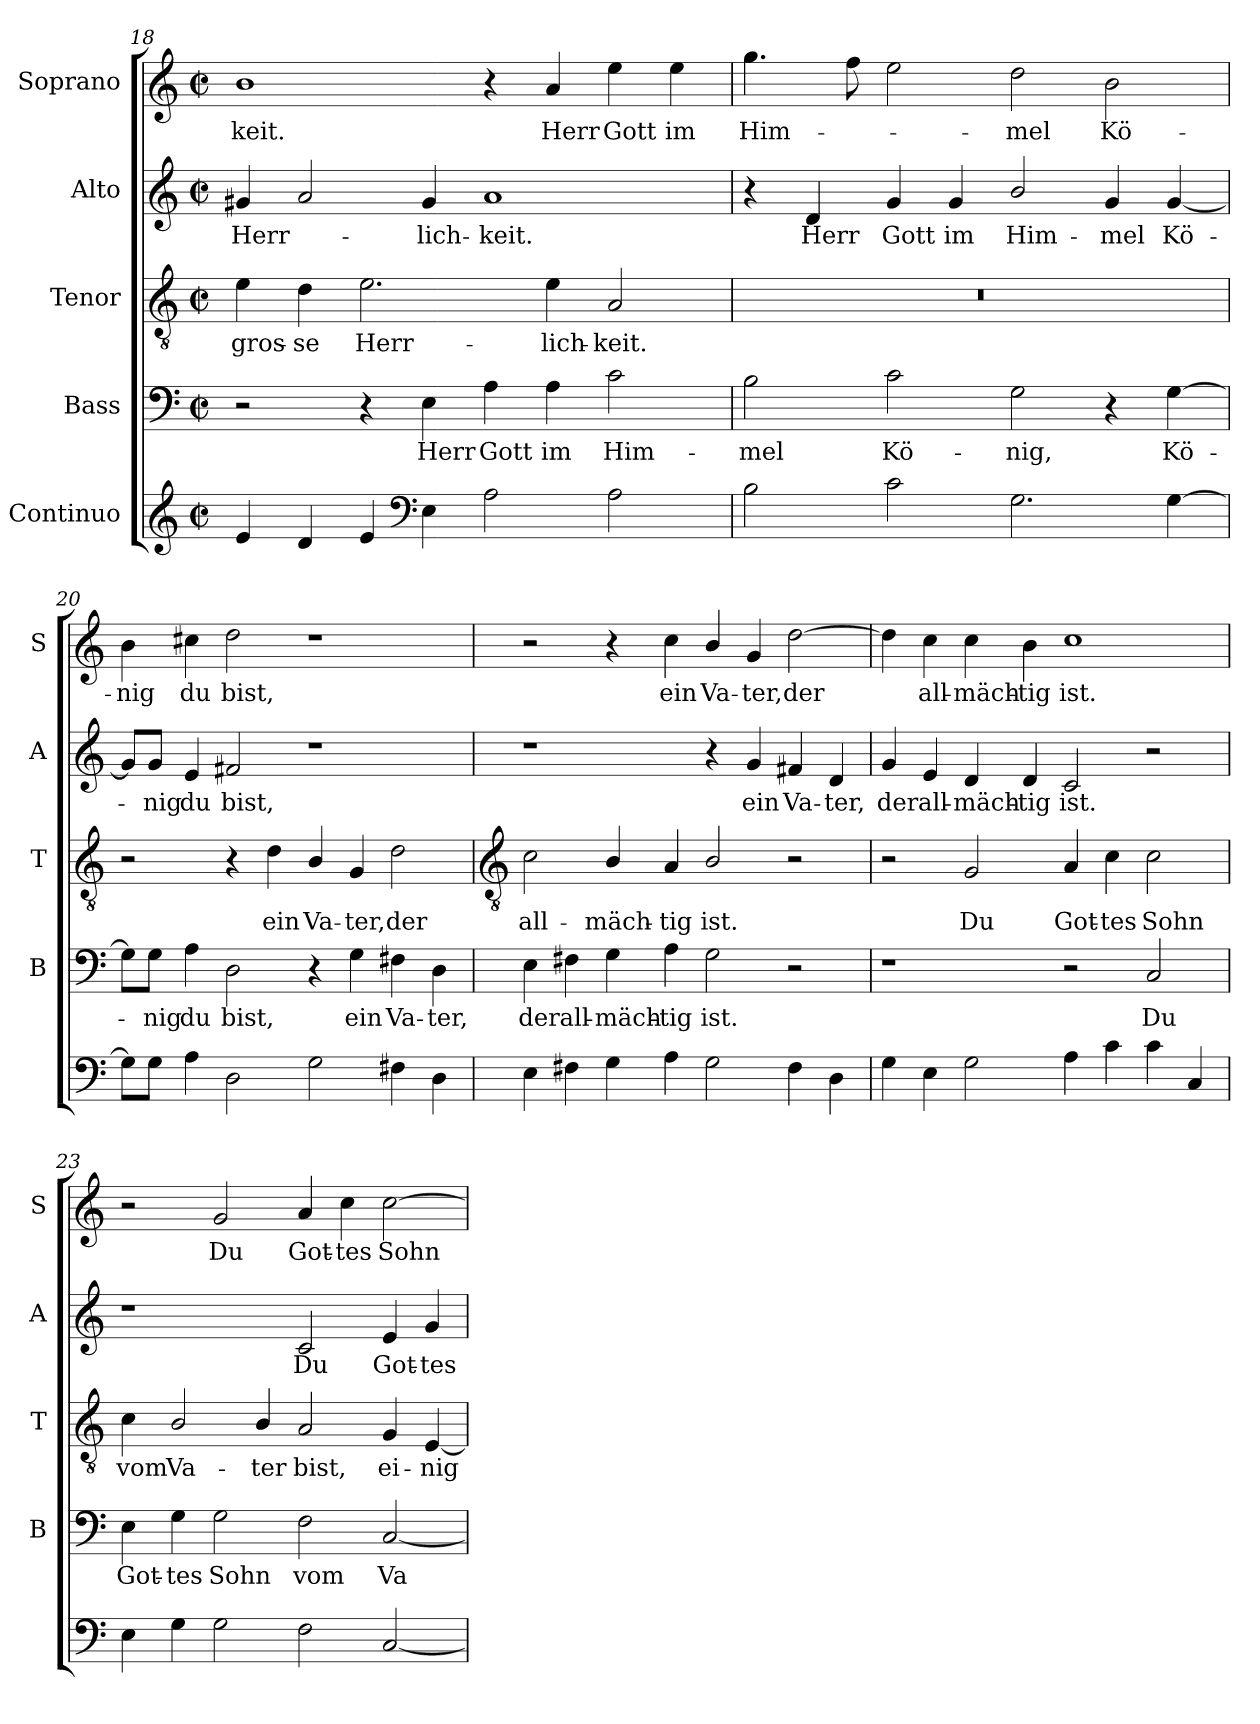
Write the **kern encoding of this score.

**kern	**kern	**text	**kern	**text	**kern	**text	**kern	**text
*part5	*part4	*part4	*part3	*part3	*part2	*part2	*part1	*part1
*staff5	*staff4	*staff4	*staff3	*staff3	*staff2	*staff2	*staff1	*staff1
*I"Continuo	*I"Bass	*	*I"Tenor	*	*I"Alto	*	*I"Soprano	*
*	*I'B	*	*I'T	*	*I'A	*	*I'S	*
!!LO:LB:g=z
*clefG2	*clefF4	*	*clefGv2	*	*clefG2	*	*clefG2	*
*k[]	*k[]	*	*k[]	*	*k[]	*	*k[]	*
*C:	*C:	*	*C:	*	*C:	*	*C:	*
*M4/2	*M4/2	*	*M4/2	*	*M4/2	*	*M4/2	*
*met(c|)	*met(c|)	*	*met(c|)	*	*met(c|)	*	*met(c|)	*
=18	=18	=18	=18	=18	=18	=18	=18	=18
!	!	!	!	!LO:LY:b	!	!LO:LY:b	!	!LO:LY:b
4e	2r	.	4e	gros-	4g#X	Herr-	1b	-keit.
!	!	!	!	!LO:LY:b	!	!	!	!
4d	.	.	4d	-se	2a	.	.	.
!	!	!	!	!LO:LY:b	!	!	!	!
4e	4r	.	2.e	Herr-	.	.	.	.
*clefF4	*	*	*	*	*	*	*	*
!	!	!LO:LY:b	!	!	!	!LO:LY:b	!	!
4E	4E	Herr	.	.	4g#	-lich-	.	.
!	!	!LO:LY:b	!	!	!	!LO:LY:b	!	!
2A	4A	Gott	.	.	1a	-keit.	4r	.
!	!	!LO:LY:b	!	!LO:LY:b	!	!	!	!LO:LY:b
.	4A	im	4e	-lich-	.	.	4a	Herr
!	!	!LO:LY:b	!	!LO:LY:b	!	!	!	!LO:LY:b
2A	2c	Him-	2A	-keit.	.	.	4ee	Gott
!	!	!	!	!	!	!	!	!LO:LY:b
.	.	.	.	.	.	.	4ee	im
=19	=19	=19	=19	=19	=19	=19	=19	=19
!	!	!LO:LY:b	!	!	!	!	!	!LO:LY:b
2B	2B	-mel	0r	.	4r	.	4.gg	Him-
!	!	!	!	!	!	!LO:LY:b	!	!
.	.	.	.	.	4d	Herr	.	.
.	.	.	.	.	.	.	8ff	.
!	!	!LO:LY:b	!	!	!	!LO:LY:b	!	!
2c	2c	Kö-	.	.	4g	Gott	2ee	.
!	!	!	!	!	!	!LO:LY:b	!	!
.	.	.	.	.	4g	im	.	.
!	!	!LO:LY:b	!	!	!	!LO:LY:b	!	!LO:LY:b
2.G	2G	-nig,	.	.	2b/	Him-	2dd	mel
!	!	!	!	!	!	!LO:LY:b	!	!LO:LY:b
.	4r	.	.	.	4g	-mel	2b	Kö-
!	!	!LO:LY:b	!	!	!	!LO:LY:b	!	!
[4G	[4G	Kö-	.	.	[4g	Kö-	.	.
=20	=20	=20	=20	=20	=20	=20	=20	=20
!	!	!	!	!	!	!	!	!LO:LY:b
8GL]	8G\L]	.	2r	.	8g/L]	.	4b	-nig
!	!	!LO:LY:b	!	!	!	!LO:LY:b	!	!
8GJ	8G\J	nig	.	.	8g/J	nig	.	.
!	!	!LO:LY:b	!	!	!	!LO:LY:b	!	!LO:LY:b
4A	4A	du	.	.	4e	du	4cc#X	du
!	!	!LO:LY:b	!	!	!	!LO:LY:b	!	!LO:LY:b
2D	2D	bist,	4r	.	2f#X	bist,	2dd	bist,
!	!	!	!	!LO:LY:b	!	!	!	!
.	.	.	4d	ein	.	.	.	.
!	!	!	!	!LO:LY:b	!	!	!	!
2G	4r	.	4B/	Va-	1r	.	1r	.
!	!	!LO:LY:b	!	!LO:LY:b	!	!	!	!
.	4G	ein	4G	-ter,	.	.	.	.
!	!	!LO:LY:b	!	!LO:LY:b	!	!	!	!
4F#X	4F#X	Va-	2d	der	.	.	.	.
!	!	!LO:LY:b	!	!	!	!	!	!
4D	4D	-ter,	.	.	.	.	.	.
!!LO:LB:g=z
=21	=21	=21	=21	=21	=21	=21	=21	=21
*	*	*	*clefGv2	*	*	*	*	*
!	!	!LO:LY:b	!	!LO:LY:b	!	!	!	!
4E	4E	der	2c	all-	1r	.	2r	.
!	!	!LO:LY:b	!	!	!	!	!	!
4F#X	4F#X	all-	.	.	.	.	.	.
!	!	!LO:LY:b	!	!LO:LY:b	!	!	!	!
4G	4G	-mäch-	4B/	-mäch-	.	.	4r	.
!	!	!LO:LY:b	!	!LO:LY:b	!	!	!	!LO:LY:b
4A	4A	-tig	4A	-tig	.	.	4cc	ein
!	!	!LO:LY:b	!	!LO:LY:b	!	!	!	!LO:LY:b
2G	2G	ist.	2B/	ist.	4r	.	4b/	Va-
!	!	!	!	!	!	!LO:LY:b	!	!LO:LY:b
.	.	.	.	.	4g	ein	4g	-ter,
!	!	!	!	!	!	!LO:LY:b	!	!LO:LY:b
4F#	2r	.	2r	.	4f#X	Va-	[2dd	der
!	!	!	!	!	!	!LO:LY:b	!	!
4D	.	.	.	.	4d	-ter,	.	.
=22	=22	=22	=22	=22	=22	=22	=22	=22
!	!	!	!	!	!	!LO:LY:b	!	!
4G	1r	.	2r	.	4g	der	4dd]	.
!	!	!	!	!	!	!LO:LY:b	!	!LO:LY:b
4E	.	.	.	.	4e	all-	4cc	all-
!	!	!	!	!LO:LY:b	!	!LO:LY:b	!	!LO:LY:b
2G	.	.	2G	Du	4d	-mäch-	4cc	-mäch-
!	!	!	!	!	!	!LO:LY:b	!	!LO:LY:b
.	.	.	.	.	4d	-tig	4b	-tig
!	!	!	!	!LO:LY:b	!	!LO:LY:b	!	!LO:LY:b
4A	2r	.	4A	Got-	2c	ist.	1cc	ist.
!	!	!	!	!LO:LY:b	!	!	!	!
4c	.	.	4c	-tes	.	.	.	.
!	!	!LO:LY:b	!	!LO:LY:b	!	!	!	!
4c	2C	Du	2c	Sohn	2r	.	.	.
4C	.	.	.	.	.	.	.	.
=23	=23	=23	=23	=23	=23	=23	=23	=23
!	!	!LO:LY:b	!	!LO:LY:b	!	!	!	!
4E	4E	Got-	4c	vom	1r	.	2r	.
!	!	!LO:LY:b	!	!LO:LY:b	!	!	!	!
4G	4G	-tes	2B/	Va-	.	.	.	.
!	!	!LO:LY:b	!	!	!	!	!	!LO:LY:b
2G	2G	Sohn	.	.	.	.	2g	Du
!	!	!	!	!LO:LY:b	!	!	!	!
.	.	.	4B/	-ter	.	.	.	.
!	!	!LO:LY:b	!	!LO:LY:b	!	!LO:LY:b	!	!LO:LY:b
2F	2F	vom	2A	bist,	2c	Du	4a	Got-
!	!	!	!	!	!	!	!	!LO:LY:b
.	.	.	.	.	.	.	4cc	-tes
!	!	!LO:LY:b	!	!LO:LY:b	!	!LO:LY:b	!	!LO:LY:b
[2C	[2C	Va-	4G	ei-	4e	Got-	[2cc	Sohn
!	!	!	!	!LO:LY:b	!	!LO:LY:b	!	!
.	.	.	[4E	-nig	4g	-tes	.	.
=	=	=	=	=	=	=	=	=
*-	*-	*-	*-	*-	*-	*-	*-	*-
